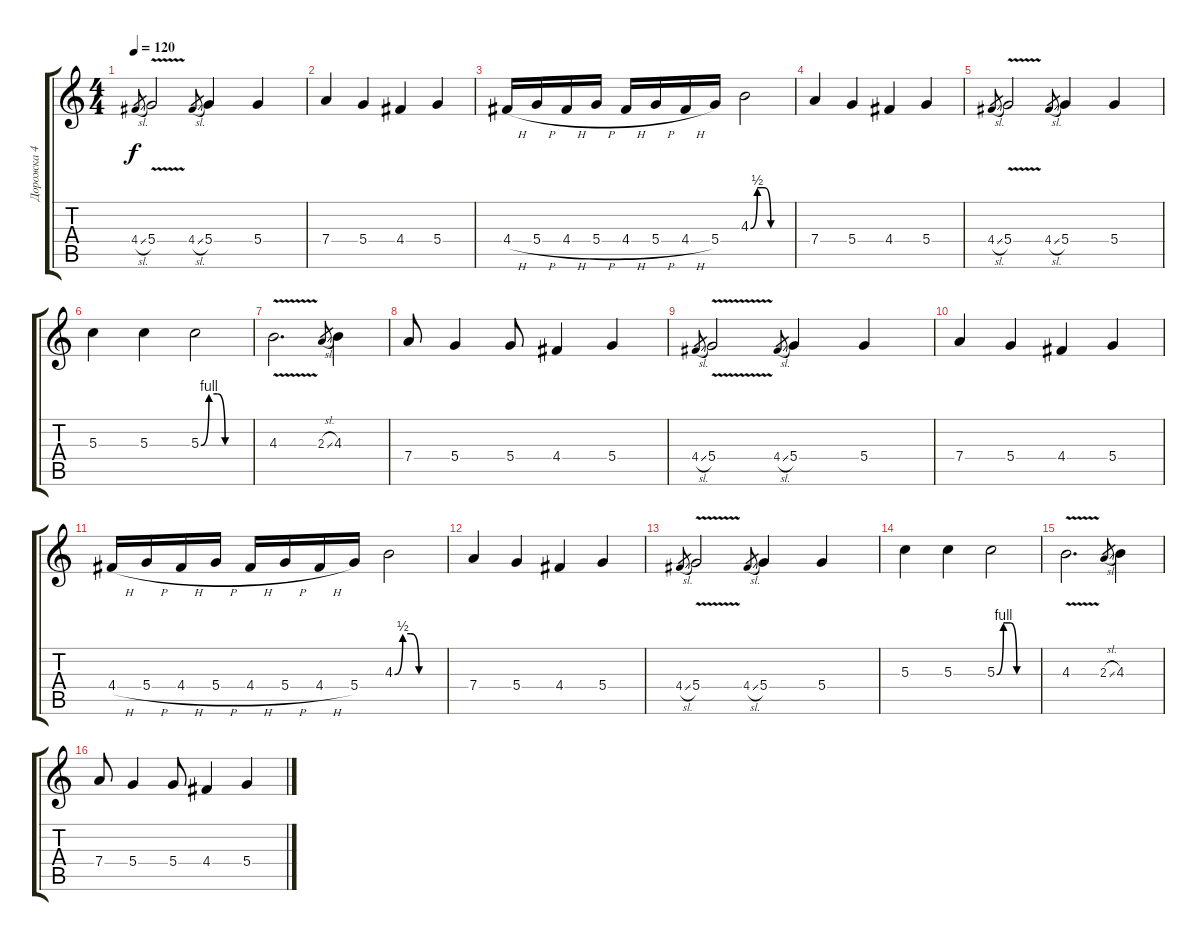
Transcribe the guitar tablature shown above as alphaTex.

\track ("Дорожка 4" "Дорожка 4") {instrument overdrivenguitar}
\staff {score tabs}
\tuning (E4 B3 G3 D3 A2 E2) {hide}
\ts (4 4)
\tempo 120
\clef g2
\ks c
4.4{sl}.8{gr dy f} 5.4{v}.2 4.4{sl}.8{gr} 5.4.4 5.4.4 |
7.4.4 5.4.4 4.4.4 5.4.4 |
4.4{h}.16 5.4{h}.16 4.4{h}.16 5.4{h}.16 4.4{h}.16 5.4{h}.16 4.4{h}.16 5.4.16 4.3{be (custom 0 0 10 2 20 2 30 0 60 0)}.2 |
7.4.4 5.4.4 4.4.4 5.4.4 |
4.4{sl}.8{gr} 5.4{v}.2 4.4{sl}.8{gr} 5.4.4 5.4.4 |
5.3.4 5.3.4 5.3{be (custom 0 0 10 4 20 4 30 0 60 0)}.2 |
4.3{v}.2{d} 2.3{sl}.8{gr} 4.3.4 |
7.4.8 5.4.4 5.4.8 4.4.4 5.4.4 |
4.4{sl}.8{gr} 5.4{v}.2 4.4{sl}.8{gr} 5.4.4 5.4.4 |
7.4.4 5.4.4 4.4.4 5.4.4 |
4.4{h}.16 5.4{h}.16 4.4{h}.16 5.4{h}.16 4.4{h}.16 5.4{h}.16 4.4{h}.16 5.4.16 4.3{be (custom 0 0 10 2 20 2 30 0 60 0)}.2 |
7.4.4 5.4.4 4.4.4 5.4.4 |
4.4{sl}.8{gr} 5.4{v}.2 4.4{sl}.8{gr} 5.4.4 5.4.4 |
5.3.4 5.3.4 5.3{be (custom 0 0 10 4 20 4 30 0 60 0)}.2 |
4.3{v}.2{d} 2.3{sl}.8{gr} 4.3.4 |
7.4.8 5.4.4 5.4.8 4.4.4 5.4.4
